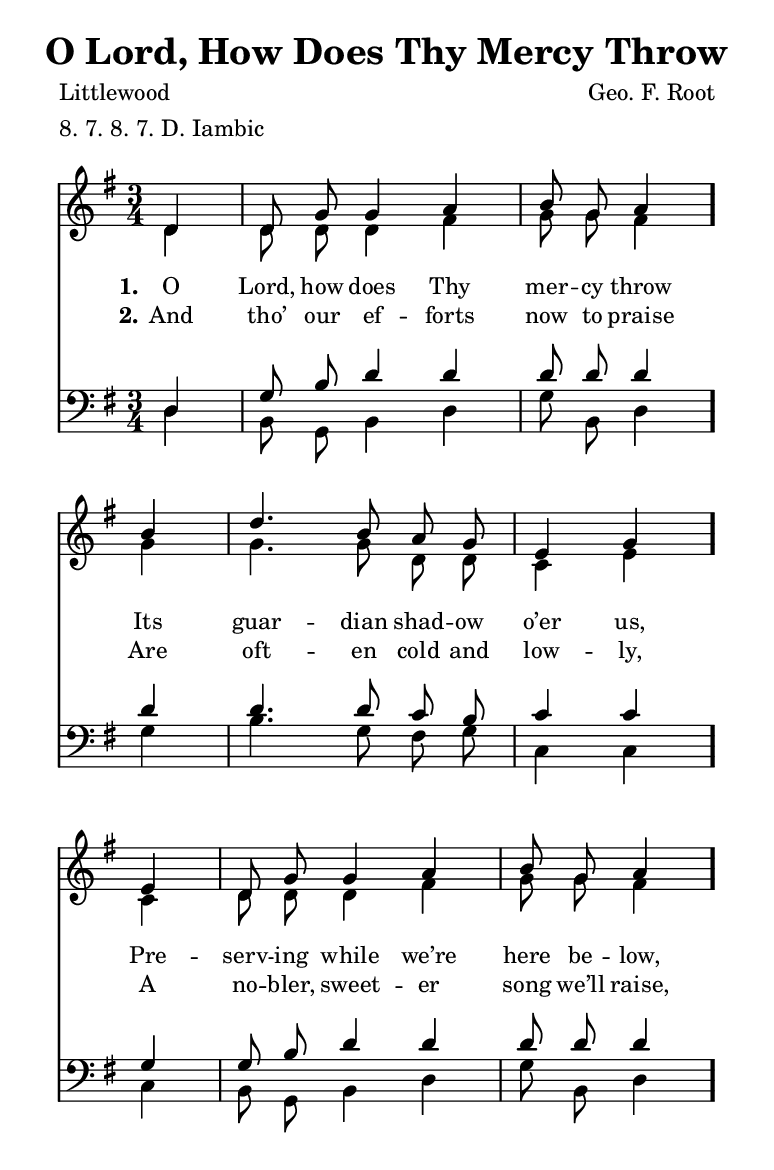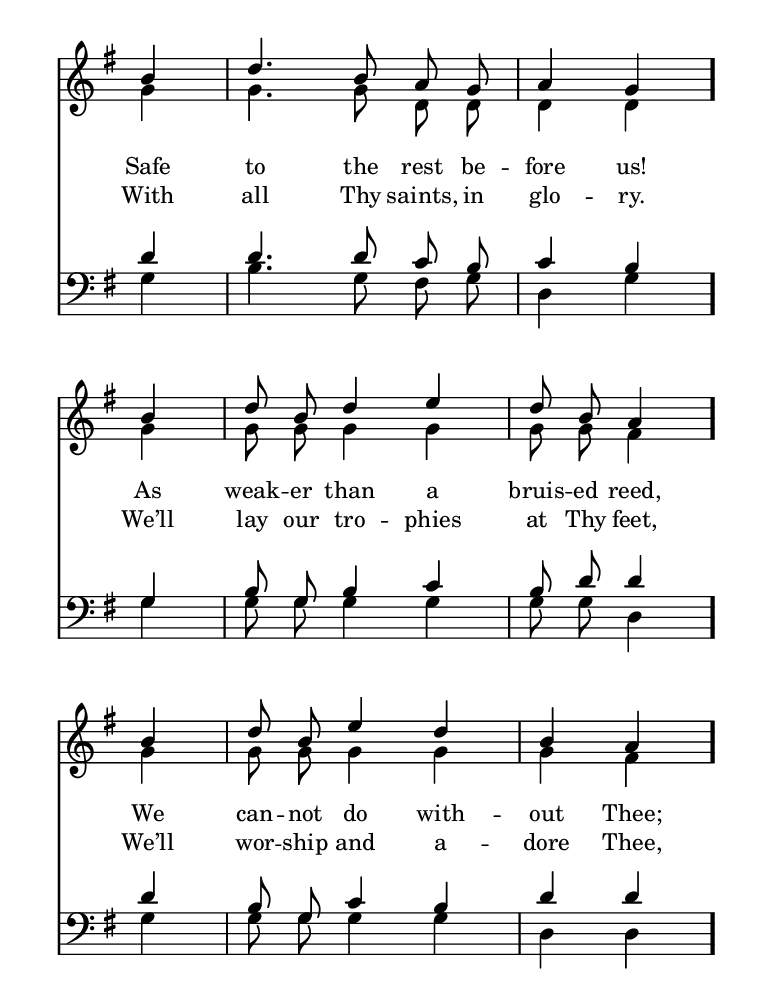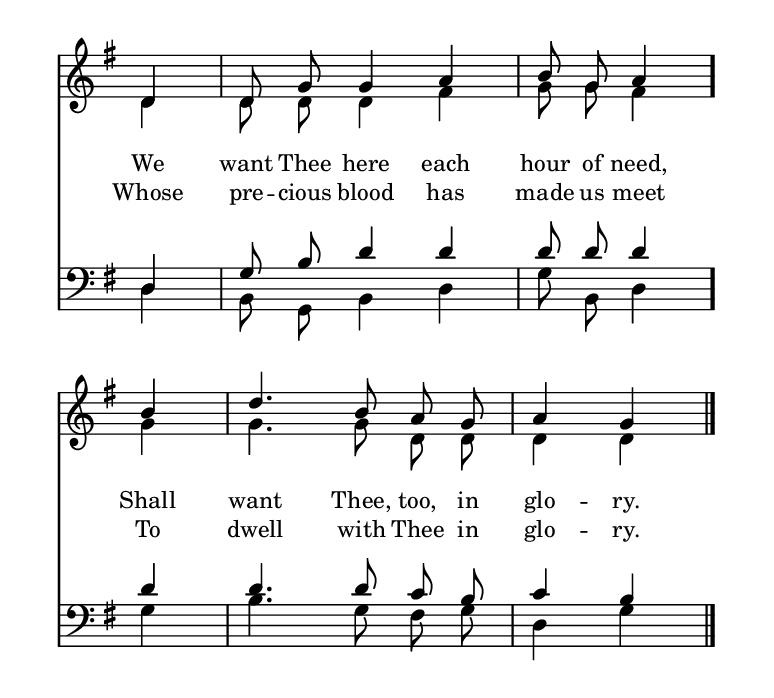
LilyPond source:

\include "common/global.ily"
\paper {
  \include "common/paper.ily"
  ragged-bottom = ##t
  systems-per-page = #(cond (is-eogsized 2) (#t #f))
}

\header{
  hymnnumber = "251"
  title = "O Lord, How Does Thy Mercy Throw"
  tunename = "Shining Shore"
  meter = "8. 7. 8. 7. D. Iambic"
  poet = "Littlewood"
  composer = "Geo. F. Root"
  %copyright = ""
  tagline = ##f
}

% for fermata in MIDI
ta = { \tempo 4=80 }
tb = { \tempo 4=40 }

patternAA = { c4 | c8 c8 c4 c4 | c8 c8 c4 }
patternAB = { c4 | c8 c8 c4 c4 | c4 c4 }

patternBA = { c4 | c4. c8 c8 c8 | c4 c4 }

global = {
  \include "common/overrides.ily"
  \override Staff.TimeSignature.style = #'numbered
  \time 3/4
  \override Score.MetronomeMark.transparent = ##t % hide all fermata changes too
  \ta
  \key g \major
  \partial 4
  \autoBeamOff
}

notesSoprano = {
\global
\relative c' {

  \changePitch \patternAA { d | d g g a | b g a }
  \changePitch \patternBA { b | d b a g | e g }
  \changePitch \patternAA { e | d g g a | b g a }
  \changePitch \patternBA { b | d b a g | a g }

  \changePitch \patternAA { b | d b d e | d b a }
  \changePitch \patternAB { b | d b e d | b a }
  \changePitch \patternAA { d, | d g g a | b g a }
  \changePitch \patternBA { b | d b a g | a g }

  \bar "|."

}
}

notesAlto = {
\global
\relative e' {

  \changePitch \patternAA { d | d d d fis | g g fis }
  \changePitch \patternBA { g | g g d d | c e }
  \changePitch \patternAA { c | d d d fis | g g fis }
  \changePitch \patternBA { g | g g d d | d d }

  \changePitch \patternAA { g | g g g g | g g fis }
  \changePitch \patternAB { g | g g g g | g fis }
  \changePitch \patternAA { d | d d d fis | g g fis }
  \changePitch \patternBA { g | g g d d | d d }

}
}

notesTenor = {
\global
\relative a, {

  \changePitch \patternAA { d | g b d d | d d d }
  \changePitch \patternBA { d | d d c b | c c }
  \changePitch \patternAA { g | g b d d | d d d }
  \changePitch \patternBA { d | d d c b | c b }

  \changePitch \patternAA { g | b g b c | b d d }
  \changePitch \patternAB { d | b g c b | d d }
  \changePitch \patternAA { d, | g b d d | d d d }
  \changePitch \patternBA { d | d d c b | c b }

}
}

notesBass = {
\global
\relative f {

  \changePitch \patternAA { d | b g b d | g b, d }
  \changePitch \patternBA { g | b g fis g | c, c }
  \changePitch \patternAA { c | b g b d | g b, d }
  \changePitch \patternBA { g | b g fis g | d g }

  \changePitch \patternAA { g | g g g g | g g d }
  \changePitch \patternAB { g | g g g g | d d }
  \changePitch \patternAA { d | b g b d | g b, d }
  \changePitch \patternBA { g | b g fis g | d g }

}
}

wordsA = \lyricmode {
\set stanza = "1."

O Lord, how does Thy mer -- cy throw \bar "."
Its guar -- dian shad -- ow o’er us, \bar "." \break
Pre -- serv -- ing while we’re here be -- low, \bar "."
Safe to the rest be -- fore us! \bar "." \break
As weak -- er than a bruis -- ed reed, \bar "."
We can -- not do with -- out Thee; \bar "." \break
We want Thee here each hour of need, \bar "."
Shall want Thee, too, in glo -- ry. \bar "." \break

}

wordsB = \lyricmode {
\set stanza = "2."

And tho’ our ef -- forts now to praise
Are oft -- en cold and low -- ly,
A no -- bler, sweet -- er song we’ll raise,
With all Thy saints, in glo -- ry.
We’ll lay our tro -- phies at Thy feet,
We’ll wor -- ship and a -- dore Thee,
Whose pre -- cious blood has made us meet
To dwell with Thee in glo -- ry.

}

\score {
  \context ChoirStaff <<
    \context Staff = upper <<
      \set ChoirStaff.systemStartDelimiter = #'SystemStartBar
      \context Voice  = sopranos { \voiceOne << \notesSoprano >> }
      \context Voice  = altos { \voiceTwo << \notesAlto >> }
      \context Lyrics = one   \lyricsto sopranos \wordsA
      \context Lyrics = two   \lyricsto sopranos \wordsB
    >>
    \context Staff = men <<
      \clef bass
      \context Voice  = tenors { \voiceOne << \notesTenor >> }
      \context Voice  = basses { \voiceTwo << \notesBass >> }
    >>
  >>
  \layout {
    \include "common/layout.ily"
  }
  \midi{
    \include "common/midi.ily"
  }
}

\version "2.19.49"  % necessary for upgrading to future LilyPond versions.

% vi:set et ts=2 sw=2 ai nocindent syntax=lilypond:
